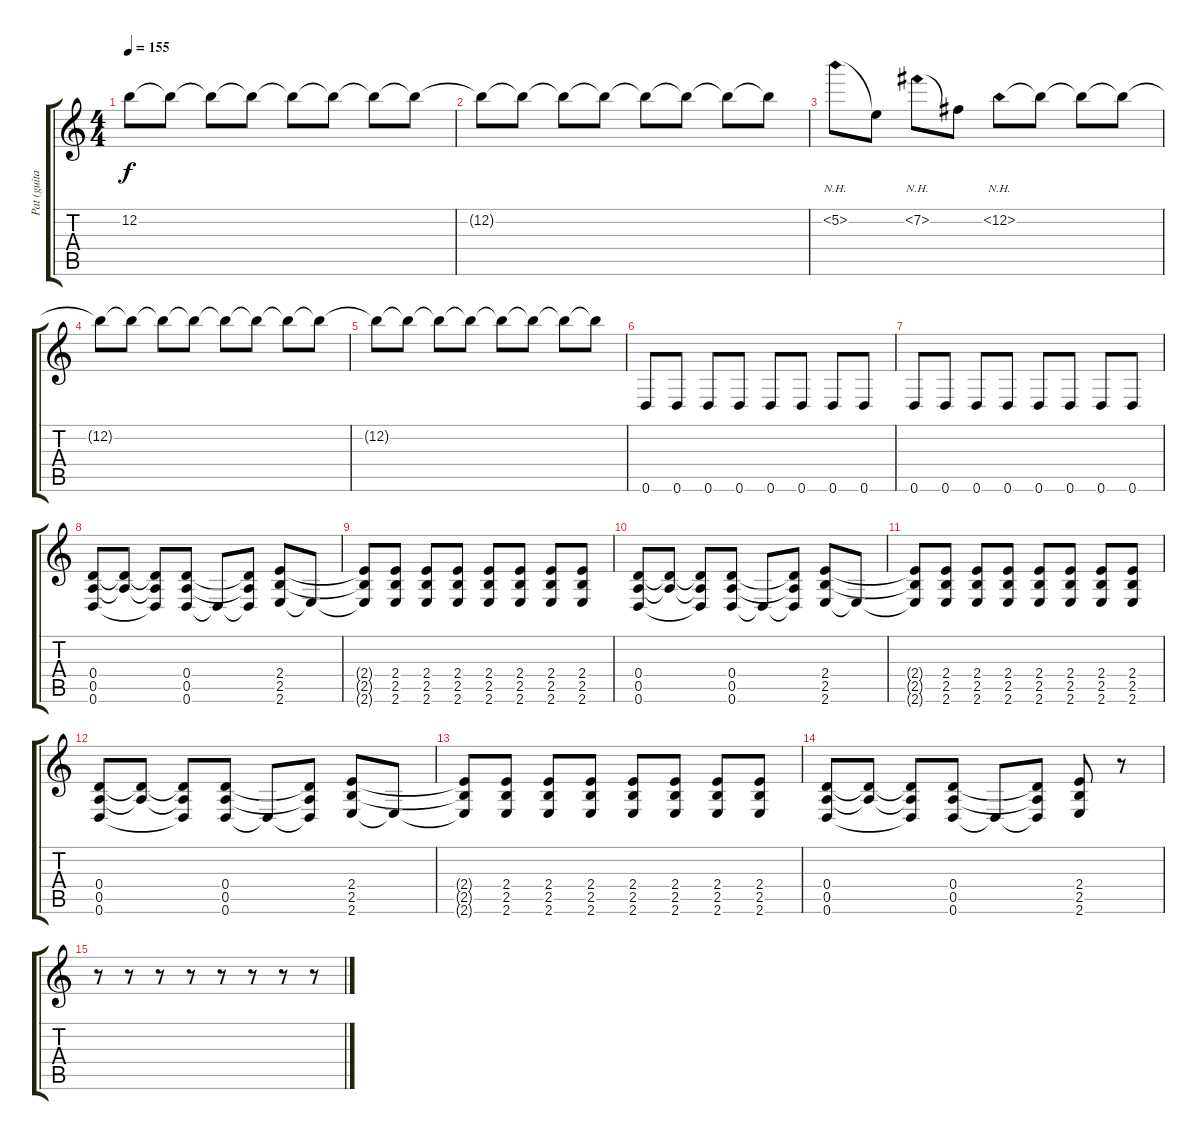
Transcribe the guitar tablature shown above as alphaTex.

\track ("Pat (guitar)" "Pat (guita") {instrument distortionguitar}
\staff {score tabs}
\tuning (E4 B3 G3 D3 A2 D2) {hide}
\ts (4 4)
\tempo 155
\clef g2
\ks c
12.2{t}.8{dy f} 12.2{t}.8 12.2{t}.8 12.2{t}.8 12.2{t}.8 12.2{t}.8 12.2{t}.8 12.2{t}.8 |
12.2{t}.8 12.2{t}.8 12.2{t}.8 12.2{t}.8 12.2{t}.8 12.2{t}.8 12.2{t}.8 12.2{t}.8 |
5.2{nh}.8 5.2{t}.8 7.2{nh}.8 7.2{t}.8 12.2{nh}.8 12.2{t}.8 12.2{t}.8 12.2{t}.8 |
12.2{t}.8 12.2{t}.8 12.2{t}.8 12.2{t}.8 12.2{t}.8 12.2{t}.8 12.2{t}.8 12.2{t}.8 |
12.2{t}.8 12.2{t}.8 12.2{t}.8 12.2{t}.8 12.2{t}.8 12.2{t}.8 12.2{t}.8 12.2{t}.8 |
0.6.8 0.6.8 0.6.8 0.6.8 0.6.8 0.6.8 0.6.8 0.6.8 |
0.6.8 0.6.8 0.6.8 0.6.8 0.6.8 0.6.8 0.6.8 0.6.8 |
(0.4 0.5 0.6).8 (0.4{t} 0.5{t}).8 (0.4{t} 0.5{t} 0.6{t}).8 (0.4 0.5 0.6).8 0.6{t}.8 (0.4{t} 0.5{t} 0.6{t}).8 (2.4 2.5 2.6).8 2.6{t}.8 |
(2.4{t} 2.5{t} 2.6{t}).8 (2.4 2.5 2.6).8 (2.4 2.5 2.6).8 (2.4 2.5 2.6).8 (2.4 2.5 2.6).8 (2.4 2.5 2.6).8 (2.4 2.5 2.6).8 (2.4 2.5 2.6).8 |
(0.4 0.5 0.6).8 (0.4{t} 0.5{t}).8 (0.4{t} 0.5{t} 0.6{t}).8 (0.4 0.5 0.6).8 0.6{t}.8 (0.4{t} 0.5{t} 0.6{t}).8 (2.4 2.5 2.6).8 2.6{t}.8 |
(2.4{t} 2.5{t} 2.6{t}).8 (2.4 2.5 2.6).8 (2.4 2.5 2.6).8 (2.4 2.5 2.6).8 (2.4 2.5 2.6).8 (2.4 2.5 2.6).8 (2.4 2.5 2.6).8 (2.4 2.5 2.6).8 |
(0.4 0.5 0.6).8 (0.4{t} 0.5{t}).8 (0.4{t} 0.5{t} 0.6{t}).8 (0.4 0.5 0.6).8 0.6{t}.8 (0.4{t} 0.5{t} 0.6{t}).8 (2.4 2.5 2.6).8 2.6{t}.8 |
(2.4{t} 2.5{t} 2.6{t}).8 (2.4 2.5 2.6).8 (2.4 2.5 2.6).8 (2.4 2.5 2.6).8 (2.4 2.5 2.6).8 (2.4 2.5 2.6).8 (2.4 2.5 2.6).8 (2.4 2.5 2.6).8 |
(0.4 0.5 0.6).8 (0.4{t} 0.5{t}).8 (0.4{t} 0.5{t} 0.6{t}).8 (0.4 0.5 0.6).8 0.6{t}.8 (0.4{t} 0.5{t} 0.6{t}).8 (2.4 2.5 2.6).8 r.8 |
r.8 r.8 r.8 r.8 r.8 r.8 r.8 r.8
